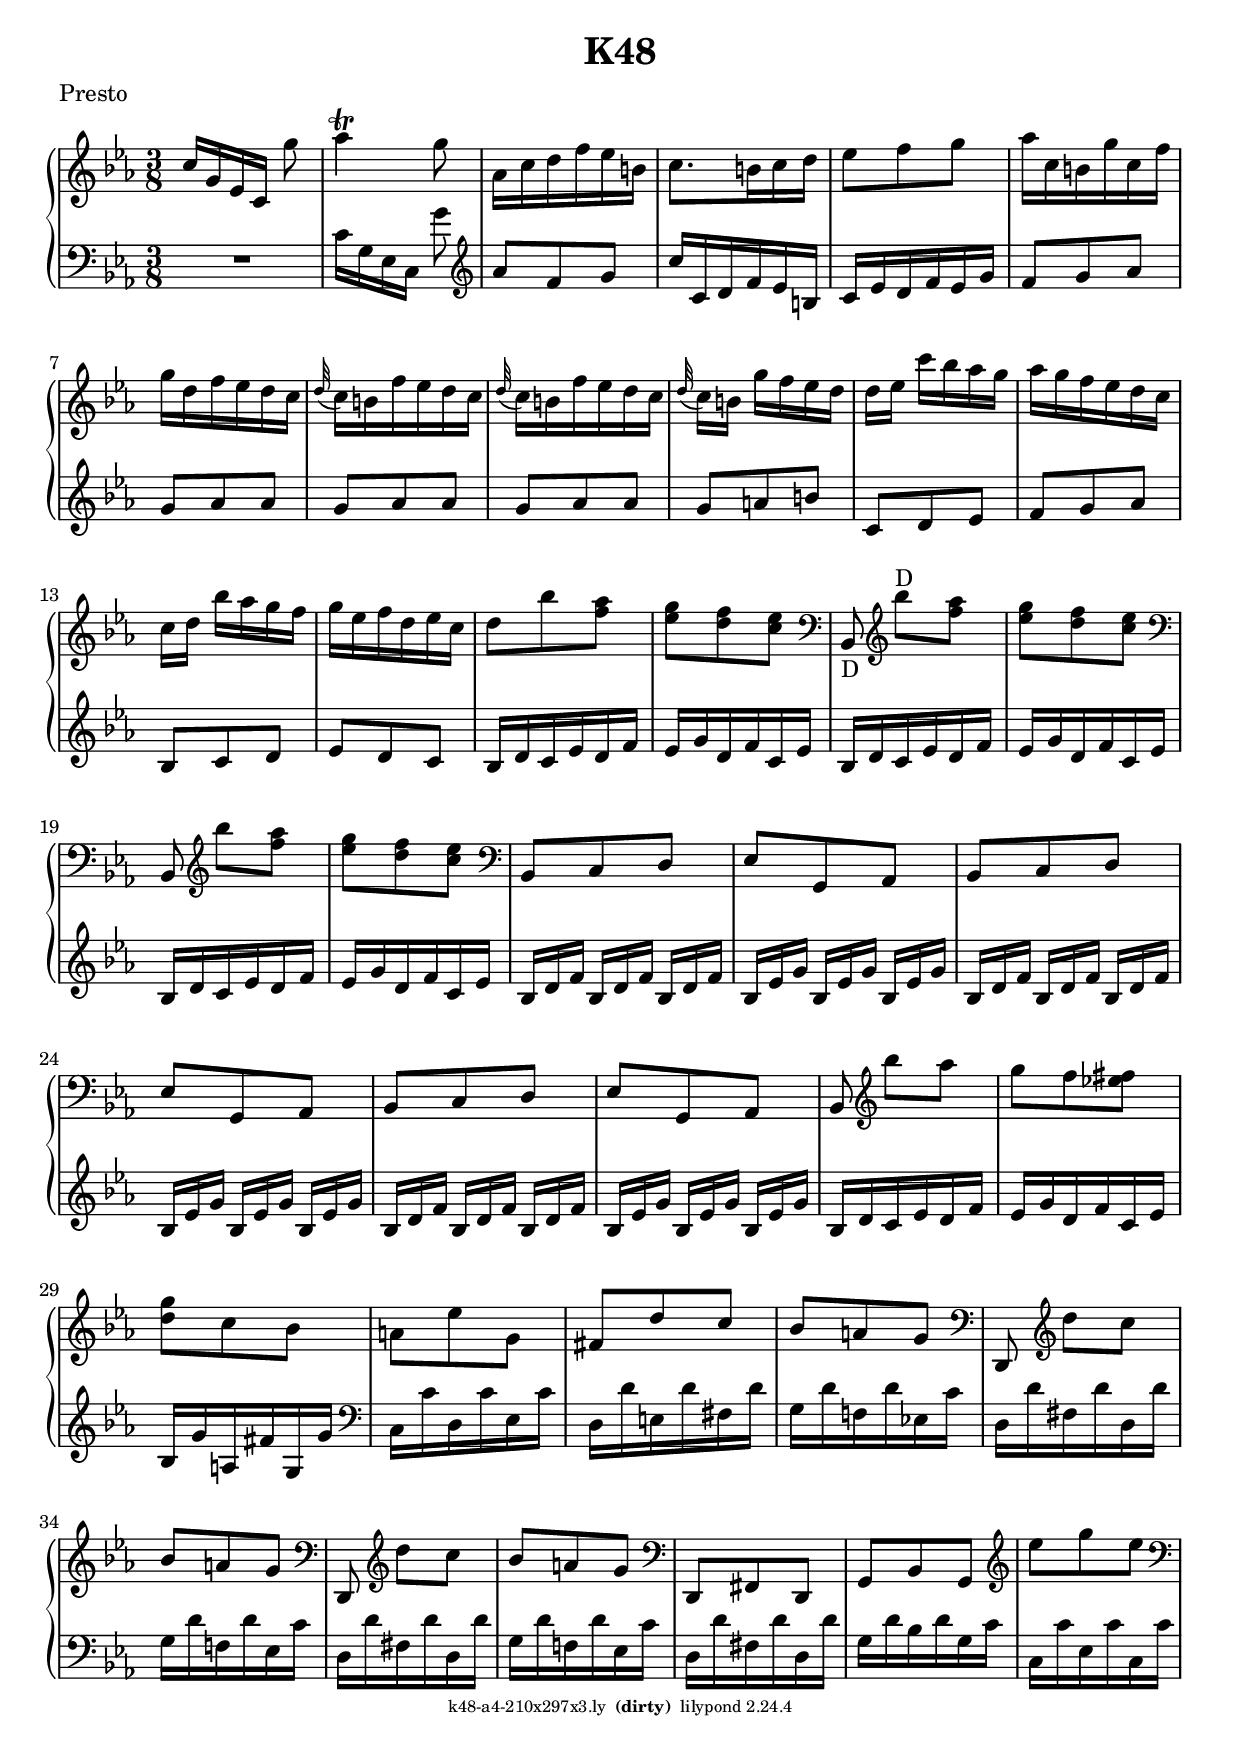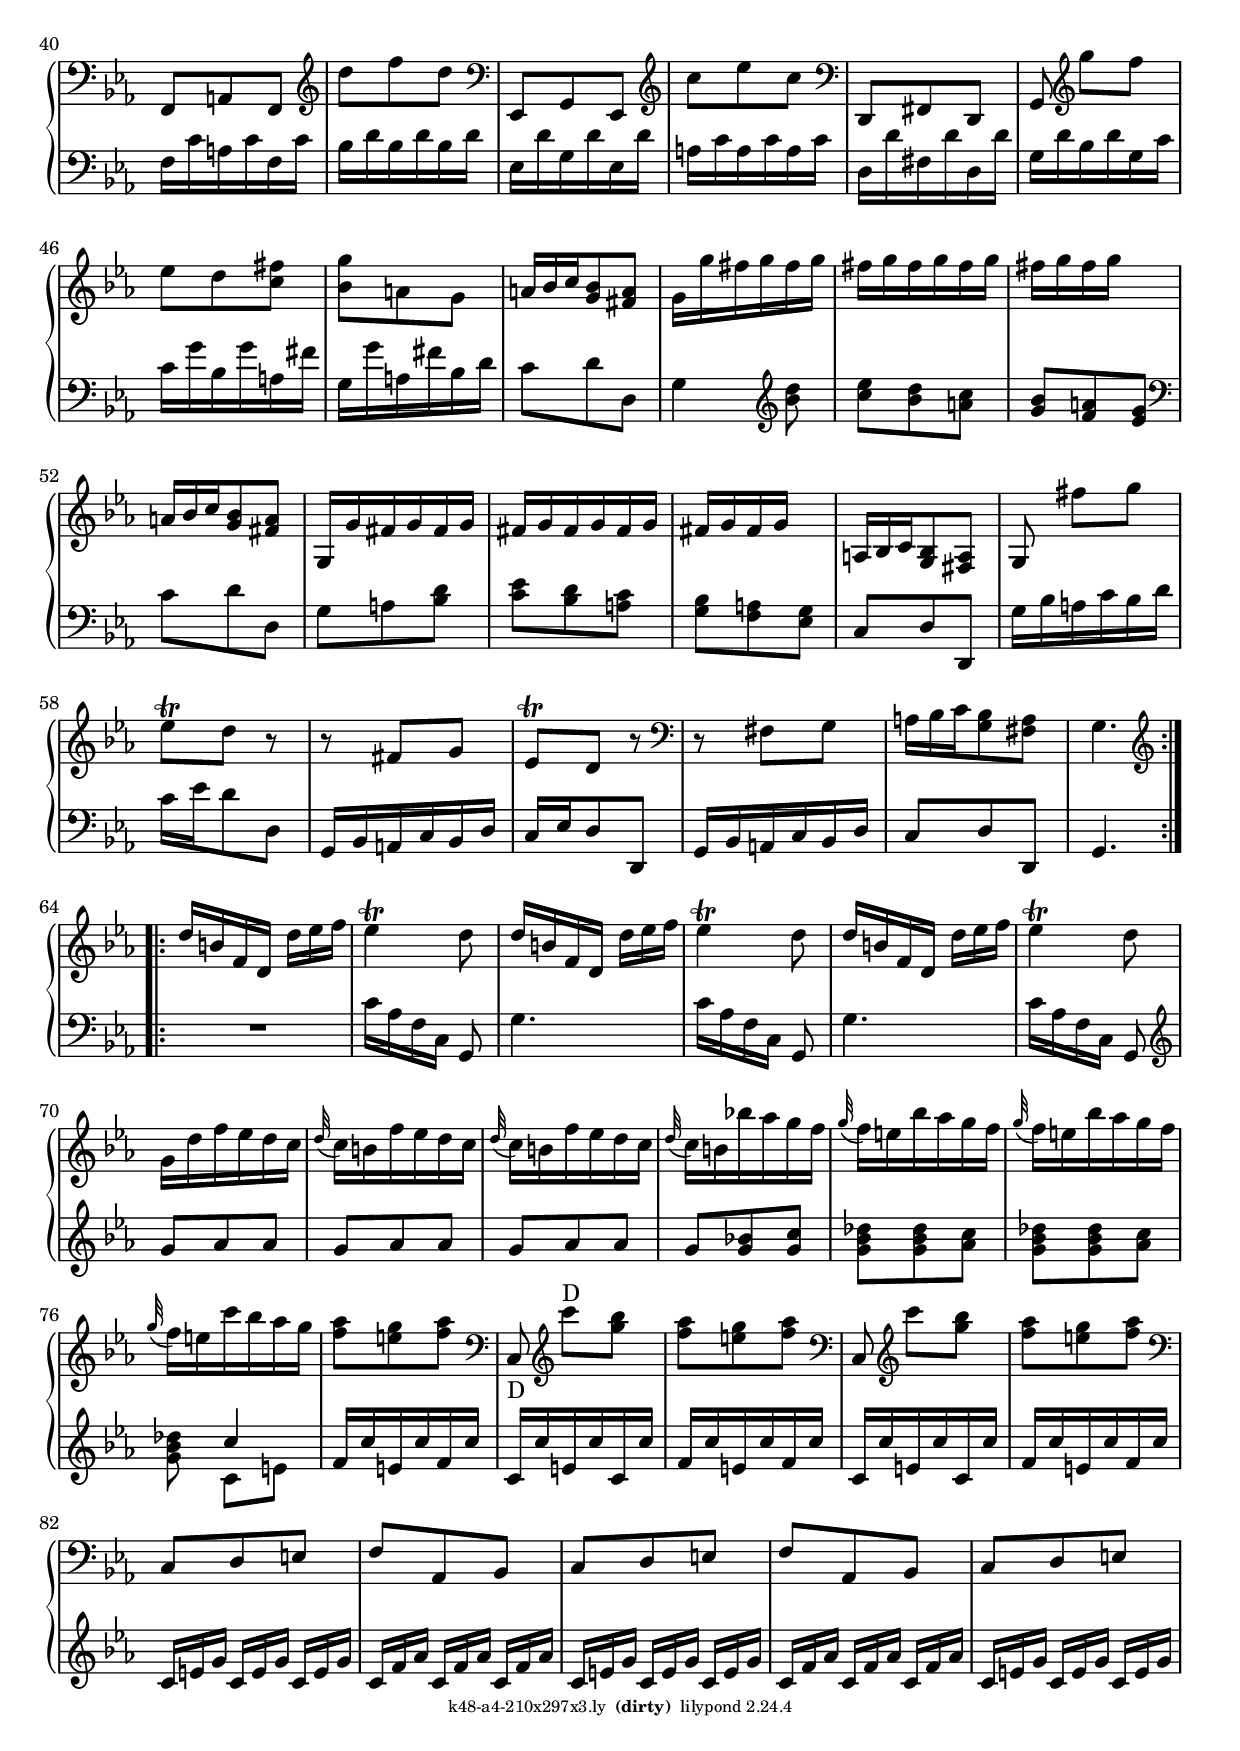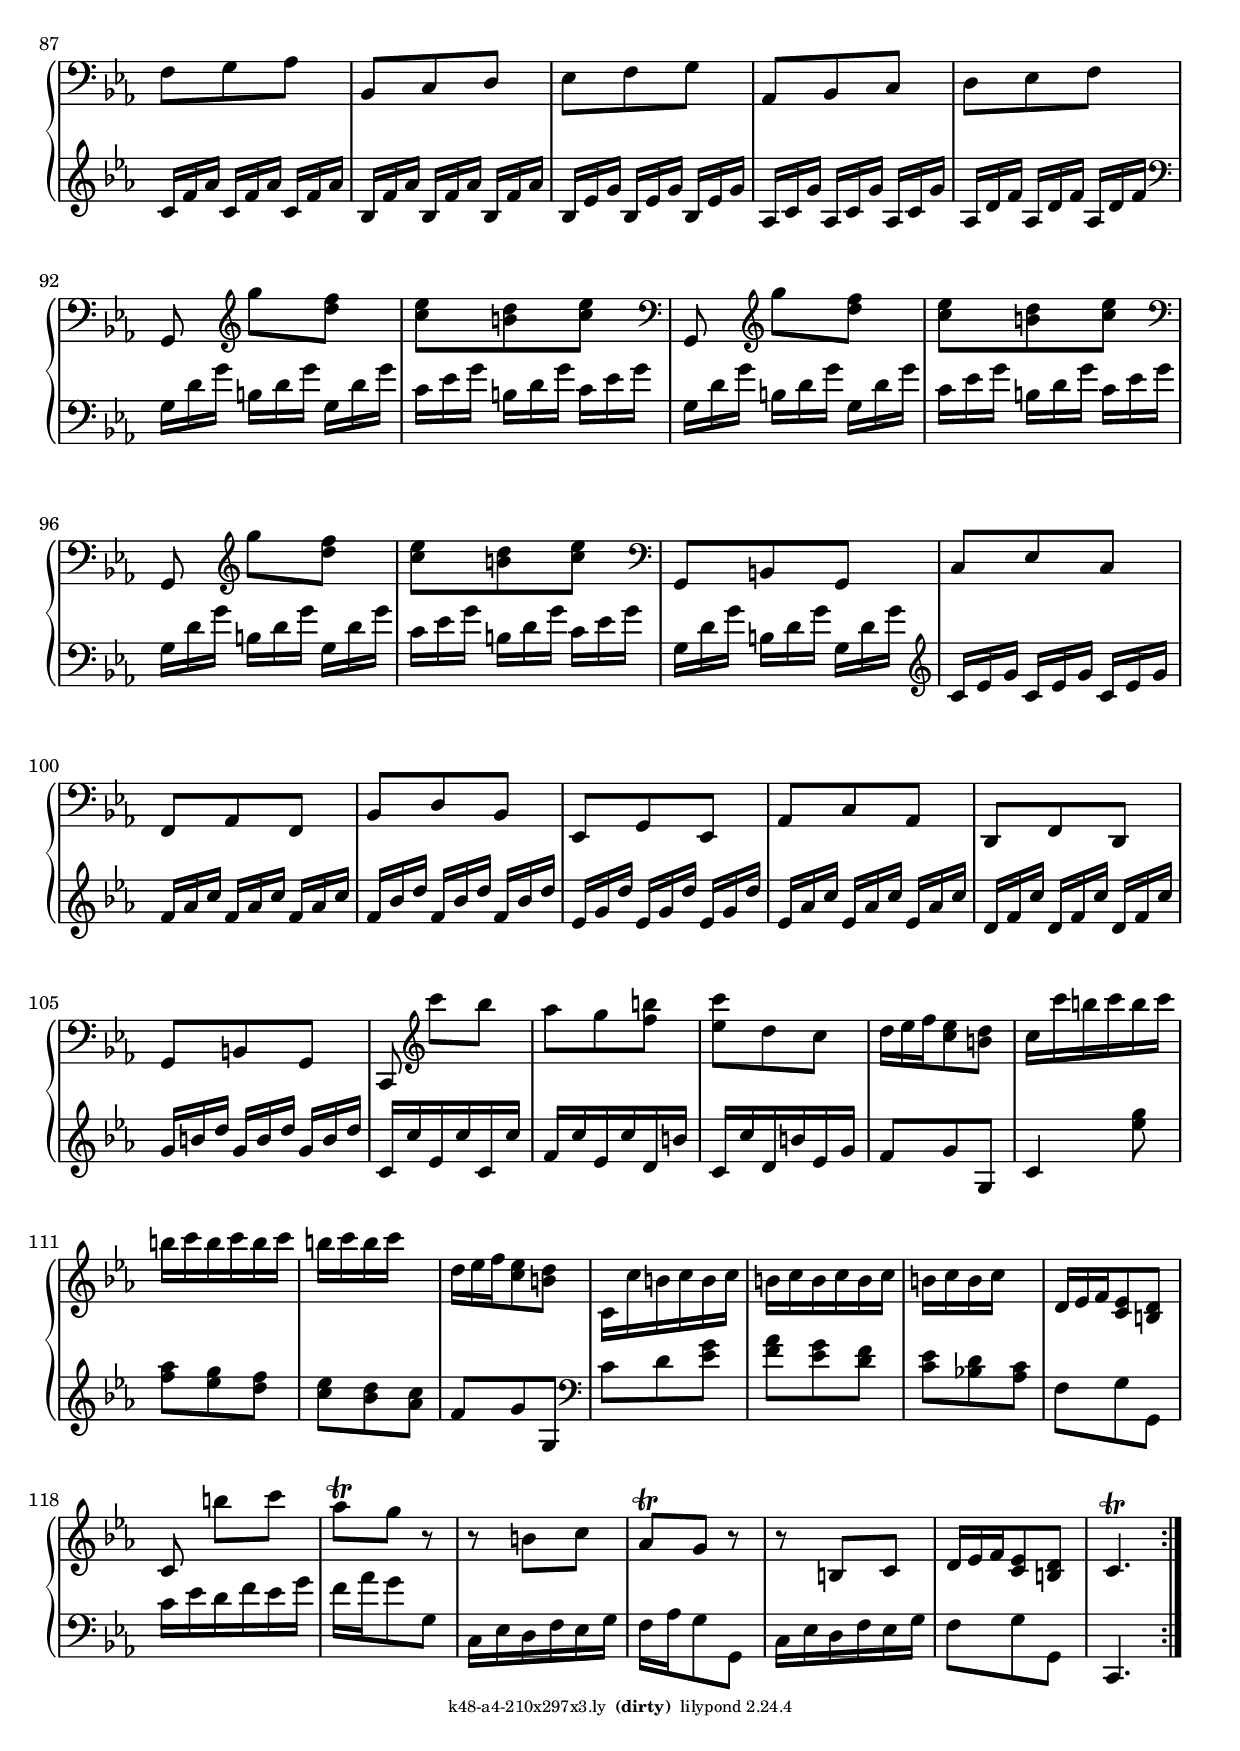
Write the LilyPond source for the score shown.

\version "2.18.2"

\include "../../include/general.ily"
\include "../../include/a4-210x297.ily"

#(set-global-staff-size 20.5)

breaks = {s4.*63 \break}
\version "2.18.2"

su = \stemUp
sd = \stemDown
sn = \stemNeutral
tu = \tieUp
td = \tieDown
tn = \tieNeutral
cstr = \change Staff = "right"
cstl = \change Staff = "left"

\header {
  title = "K48"
  meter = "Presto"
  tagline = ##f
}

global = {
  \key c \minor
  \time 3/8
}

right = \relative c'' {
  \global
 
  \repeat volta 2 {
    c16[ g ees c] g''8
    aes4-\trill g8
    aes,16 c d f ees b
    c8. b16 c d
    ees8 f g
    
    aes16 c, b g' c, f
    g d f ees d c
    \repeat unfold 2 { \appoggiatura d32 c16 b f' ees d c }
    \appoggiatura d32 c16 b g'[ f ees d] 
    d ees c'[ bes aes g]
    
    aes g f ees d c 
    c d bes'[ aes g f]
    g ees f d ees c
    d8 bes' <f aes>
    <ees g> <d f> <c ees>
    
    \clef bass bes,,_"D" \clef treble bes'''[^"D" <f aes>]
    <ees g> <d f> <c ees>
    \clef bass bes,, \clef treble bes'''[ <f aes>]
    <ees g> <d f> <c ees>
    \repeat unfold 3 {
      \clef bass bes,, c d
      ees g, aes
    }
    bes \clef treble bes'''[ aes]
    
    g f <ees! fis>
    <d g> c bes
    a ees' g,
    fis d' c
    bes a g
    \repeat unfold 2 {
      \clef bass d,, \clef treble d'''[ c]
      bes a g
    }
    \clef bass d,, fis d
    g bes g
    \clef treble ees''' g ees
    
    \clef bass f,,, a f
    \clef treble d''' f d
    \clef bass ees,,, g ees
    \clef treble c''' ees c
    \clef bass d,,, fis d
    g \clef treble g'''[ f]
    
    ees d <c fis>
    <bes g'> a g
    a16*2/3 bes c <g bes>8 <fis a>
    g16 g' \repeat unfold 7 { fis g } s8
    a,16*2/3 bes c <g bes>8 <fis a>
    g,16 g' \repeat unfold 7 { fis g } s8
    
    a,16*2/3 bes c <g bes>8 <fis a>
    g fis''[ g]
    ees-\trill d r 
    r fis, g
    ees-\trill d r
    \clef bass r fis, g
    a16*2/3 bes c <g bes>8 <fis a>
    g4.
  }
  
  \repeat volta 2 {
    \clef treble \repeat unfold 3 {
      d''16 b f d d'16*2/3[ ees f]
      ees4-\trill d8 }
    
    g,16 d' f ees d c 
    \repeat unfold 2 { \appoggiatura d32 c16 b f' ees d c }
    \appoggiatura d32 c16 b bes'! aes g f
    \repeat unfold 2 { \appoggiatura g32 f16 e bes' aes g f }
    
    \appoggiatura g32 f16 e c' bes aes g
    <f aes>8 <e g> <f aes>
    \clef bass c,,_"D" \clef treble c'''[^"D" <g bes>]
    <f aes> <e g> <f aes>
    \clef bass c,, \clef treble c'''[ <g bes>]
    <f aes> <e g> <f aes>
    
    \clef bass \su \repeat unfold 2 {
      c,, d e f aes, bes }
    c d e
    
    \sn f g aes 
    bes, c d
    ees f g
    aes, bes c
    d ees f
    
    \repeat unfold 3 {
      \clef bass g, \clef treble g'''[ <d f>]
      <c ees> <b d> <c ees> }
    
    \clef bass g,, b g
    c ees c
    f, aes f
    bes d bes
    
    ees, g ees
    aes c aes
    d, f d
    g b g
    c, \clef treble c''''[ bes]
    
    aes g <f b>
    <ees c'> d c
    d16*2/3 ees f <c es>8 <b d>
    c16 c' \repeat unfold 7 { b c} s8
    d,16*2/3 ees f <c es>8 <b d>
    \sd c,16 c' \repeat unfold 7 { b c} s8
    \sn d,16*2/3 ees f <c es>8 <b d>
    c b''[ c]
    
    aes-\trill g r
    r b, c
    aes-\trill g r
    r b, c
    d16*2/3 ees f <c es>8 <b d>
    c4.-\trill
  }
}
 
left = \relative c' {
  \global
  
  \repeat volta 2 {
    R4.
    c16[ g ees c] g''8
    \clef treble aes f g
    c16 c, d f ees b
    c ees d f ees g
    
    f8 g aes
    \repeat unfold 3 { g aes aes }
    g a b
    c, d ees
    
    f g aes
    bes, c d
    ees d c
    \repeat unfold 3 {
      bes16 d c ees d f
      ees g d f c ees
    }
    
    \repeat unfold 3 {
      \repeat unfold 3 { bes16*2/3[ d f] }
      \repeat unfold 3 { bes,[ ees g] }
    }
    bes,16 d c ees d f
    ees g d f c ees
    bes g' a, fis' g, g'
    
    \clef bass 
    <<{ c,, s d s ees s d s e s fis s g s f! s ees! s }
      { s c' s c s c s d s d s d s d s d s c }>> 
    \repeat unfold 2 {
      <<{ d, s fis s d s g s f! s ees s }
        { \repeat unfold 5 { s d' } s c }>>
    }
    <<{ d, s fis s d s g s bes s g s }
      { \repeat unfold 5 { s d' } s c }>>

    <<{ c, s ees s c s f s a s f s }
      { \repeat unfold 6 { s c'} }>>
    bes d bes d bes d
    ees, d' g, d' ees, d'
    a c a c a c
    <<{ d, s fis s d s g s bes s g s }
      { \repeat unfold 5 { s d' } s c }>>

    c g' bes, g' a, fis'
    g, g' a, fis' bes, d
    c8 d d,
    g4 \clef treble <bes' d>8
    <c ees> <bes d> <a c>
    <g bes> <f a> <ees g>
    
    \clef bass c d d,
    g a <bes d>8
    <c ees> <bes d> <a c>
    <g bes> <f a> <ees g>
    c d d,
    
    g'16 bes a c bes d
    c ees d8 d,
    g,16 bes a c bes d
    c ees d8 d,
    g16 bes a c bes d
    c8 d d,
    g4.
  }
  
  \repeat volta 2 {
    R4.
    \repeat unfold 2 {
      c'16[ aes f c] g8
      g'4. 
    } c16[ aes f c] g8
    
    \clef treble \repeat unfold 3 {
      g''aes aes }
    g <g bes!> <g c>
    \repeat unfold 2 { <g bes des> q <aes c> }
    
    <g bes des> <<{ c4 } \\ { c,8 e }>>
    <<{ \repeat unfold 2 { f16 s e s f s c s e s c s } f s e s f s }
      { \repeat unfold 15 { s c' } }>>
    
    \repeat unfold 3 {
      \repeat unfold 3 { c,16*2/3[ e g] }
      \repeat unfold 3 { c,[ f aes] }
    }
    
    \repeat unfold 3 { bes,[ f' aes] }
    \repeat unfold 3 { bes,[ ees g] }
    \repeat unfold 3 { aes,[ c g'] }
    \repeat unfold 3 { aes,[ d f] }
    
    \clef bass
    \repeat unfold 3 { 
      g,[ d' g] b,[ d g] g,[ d' g]
      c,[ ees g] b,[ d g] c,[ ees g]
    } g,[ d' g] b,[ d g] g,[ d' g]
    
    \clef treble \su
    \repeat unfold 3 { c,[ ees g] }
    \repeat unfold 3 { f[ aes c] }
    \repeat unfold 3 { f,[ bes d] }
    
    \repeat unfold 3 { ees,[ g d'] }
    \repeat unfold 3 { ees,[ aes c] }
    \repeat unfold 3 { d,[ f c'] }
    \repeat unfold 3 { g[ b d] }
    c,16 c' ees, c' c, c'
    
    f, c' ees, c' d, b'
    c, c' d, b' ees, g
    f8 g g,
    \sn c4 <ees' g>8
    <f aes> <ees g> <d f>
    <c ees> <bes d> <aes c>
    
    f g g,
    \clef bass c d <ees g>8
    <f aes> <ees g> <d f>
    <c ees> <bes! d> <aes c>
    \sd f g g,
    \sn c'16 ees d f ees g
    
    f aes g8 g,
    c,16 ees d f ees g
    f aes g8 g,
    c16 ees d f ees g
    \sd f8 g g,
    \sn c,4.
  }
}

\score {
  \new PianoStaff <<
    \new Staff = "right" {
      << 
        \breaks
        \right
      >>
    }
    \new Staff = "left" { 
      <<
      \clef bass \left 
      \breaks
      >>
    }
  >>
  \layout { indent = 0 }
}

